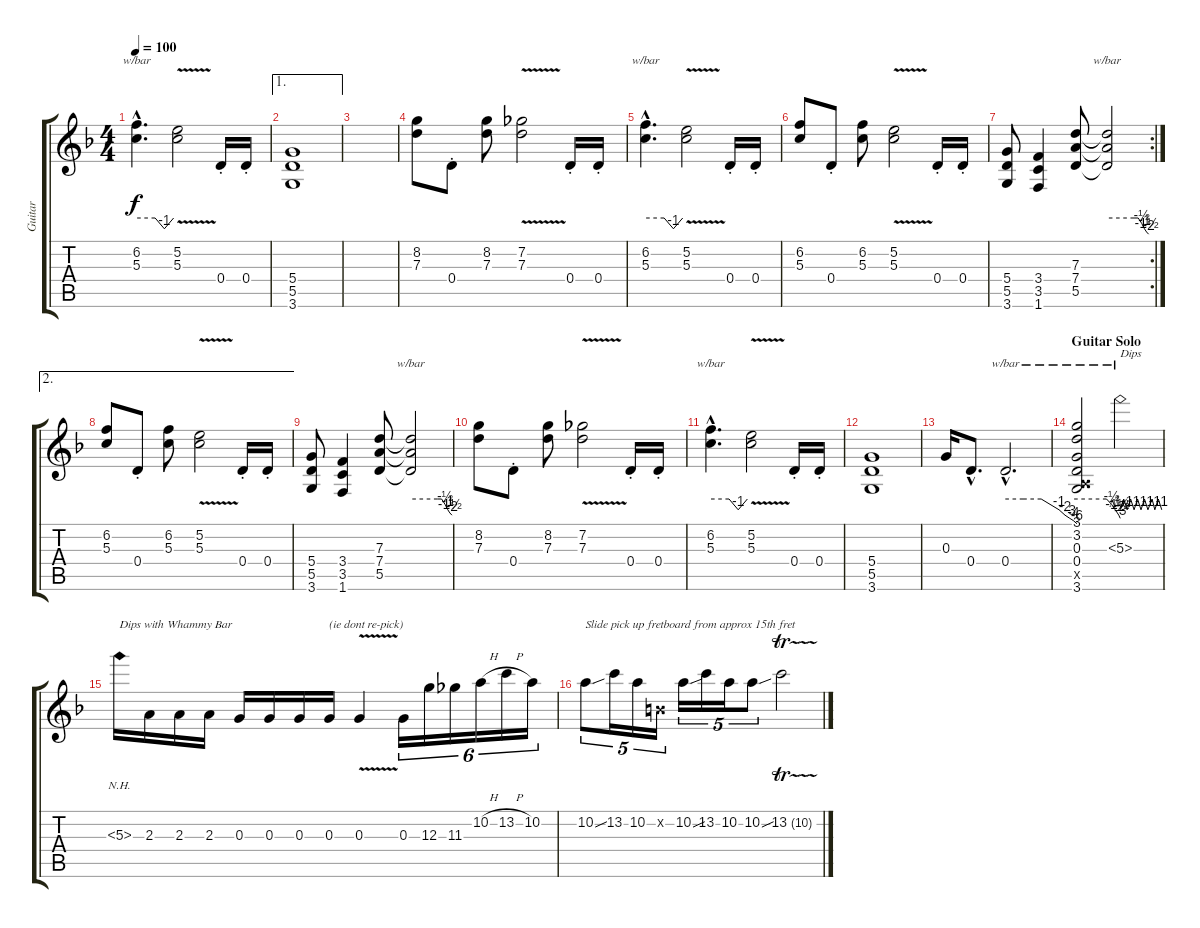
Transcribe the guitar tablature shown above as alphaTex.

\track ("Guitar" "Guitar") {instrument overdrivenguitar}
\staff {score tabs}
\tuning (E4 B3 G3 D3 A2 E2) {hide}
\ts (4 4)
\tempo 100
\clef g2
\ks dminor
(6.2{hac} 5.3{hac}).4{d tbe (custom default 0 0 30 0 45 -4 60 0) dy f} (5.2{v} 5.3{v}).2 0.4{st}.16 0.4{st}.16 |
\ae 1
(5.4 5.5 3.6).1 |
|
(8.2 7.3).8 0.4{st}.8 (8.2 7.3).8 (7.2{v} 7.3{v}).2 0.4{st}.16 0.4{st}.16 |
(6.2{hac} 5.3{hac}).4{d tbe (custom default 0 0 30 0 45 -4 60 0)} (5.2{v} 5.3{v}).2 0.4{st}.16 0.4{st}.16 |
(6.2 5.3).8 0.4{st}.8 (6.2 5.3).8 (5.2{v} 5.3{v}).2 0.4{st}.16 0.4{st}.16 |
\rc 2
(5.4 5.5 3.6).8 (3.4 3.5 1.6).4 (7.3 7.4 5.5).8 (7.3{t} 7.4{t} 5.5{t}).2{tbe (custom default 0 0 39 0 45 0 50 -2 54 -4 57 -6 60 -8)} |
\ae 2
(6.2 5.3).8 0.4{st}.8 (6.2 5.3).8 (5.2{v} 5.3{v}).2 0.4{st}.16 0.4{st}.16 |
(5.4 5.5 3.6).8 (3.4 3.5 1.6).4 (7.3 7.4 5.5).8 (7.3{t} 7.4{t} 5.5{t}).2{tbe (custom default 0 0 39 0 45 0 50 -2 54 -4 57 -6 60 -8)} |
(8.2 7.3).8 0.4{st}.8 (8.2 7.3).8 (7.2{v} 7.3{v}).2 0.4{st}.16 0.4{st}.16 |
(6.2{hac} 5.3{hac}).4{d tbe (custom default 0 0 30 0 45 -4 60 0)} (5.2{v} 5.3{v}).2 0.4{st}.16 0.4{st}.16 |
(5.4 5.5 3.6).1 |
0.3.16 0.4{hac}.8{d} 0.4{hac}.2{d tbe (custom default 0 0 15 0 30 0 45 -4 50 -8 54 -12 57 -16 60 -24)} |
\section ("" "Guitar Solo")
(3.1 3.2 0.3 0.4 0.5{x} 3.6).2{tbe (custom default 0 0 41 0 48 -2 53 -4 56 -6 58 -8 60 -12) instrument overdrivenguitar} 5.3{nh}.2{tbe (custom default 0 -4 5 0 10 -4 15 0 20 -4 25 0 30 -4 35 0 40 -4 46 0 50 -4 55 0 60 -4) txt "Dips"} |
5.3{nh}.16{txt "Dips with Whammy Bar"} 2.3.16 2.3.16 2.3.16 0.3.16 0.3.16 0.3.16 0.3.16{txt "(ie dont re-pick)"} 0.3{v}.4 0.3.16{tu (6 4)} 12.3.16{tu (6 4)} 11.3.16{tu (6 4)} 10.2{h}.16{tu (6 4)} 13.2{h}.16{tu (6 4)} 10.2.16{tu (6 4)} |
10.2{sou}.8{tu (5 4) txt "Slide pick up fretboard from approx 15th fret"} 13.2.16{tu (5 4)} 10.2.16{tu (5 4)} 0.2{x}.16{tu (5 4)} 10.2{sou}.16{tu (5 4)} 13.2.16{tu (5 4)} 10.2.16{tu (5 4)} 10.2{sou}.8{tu (5 4)} 13.2{tr (10 32)}.2
